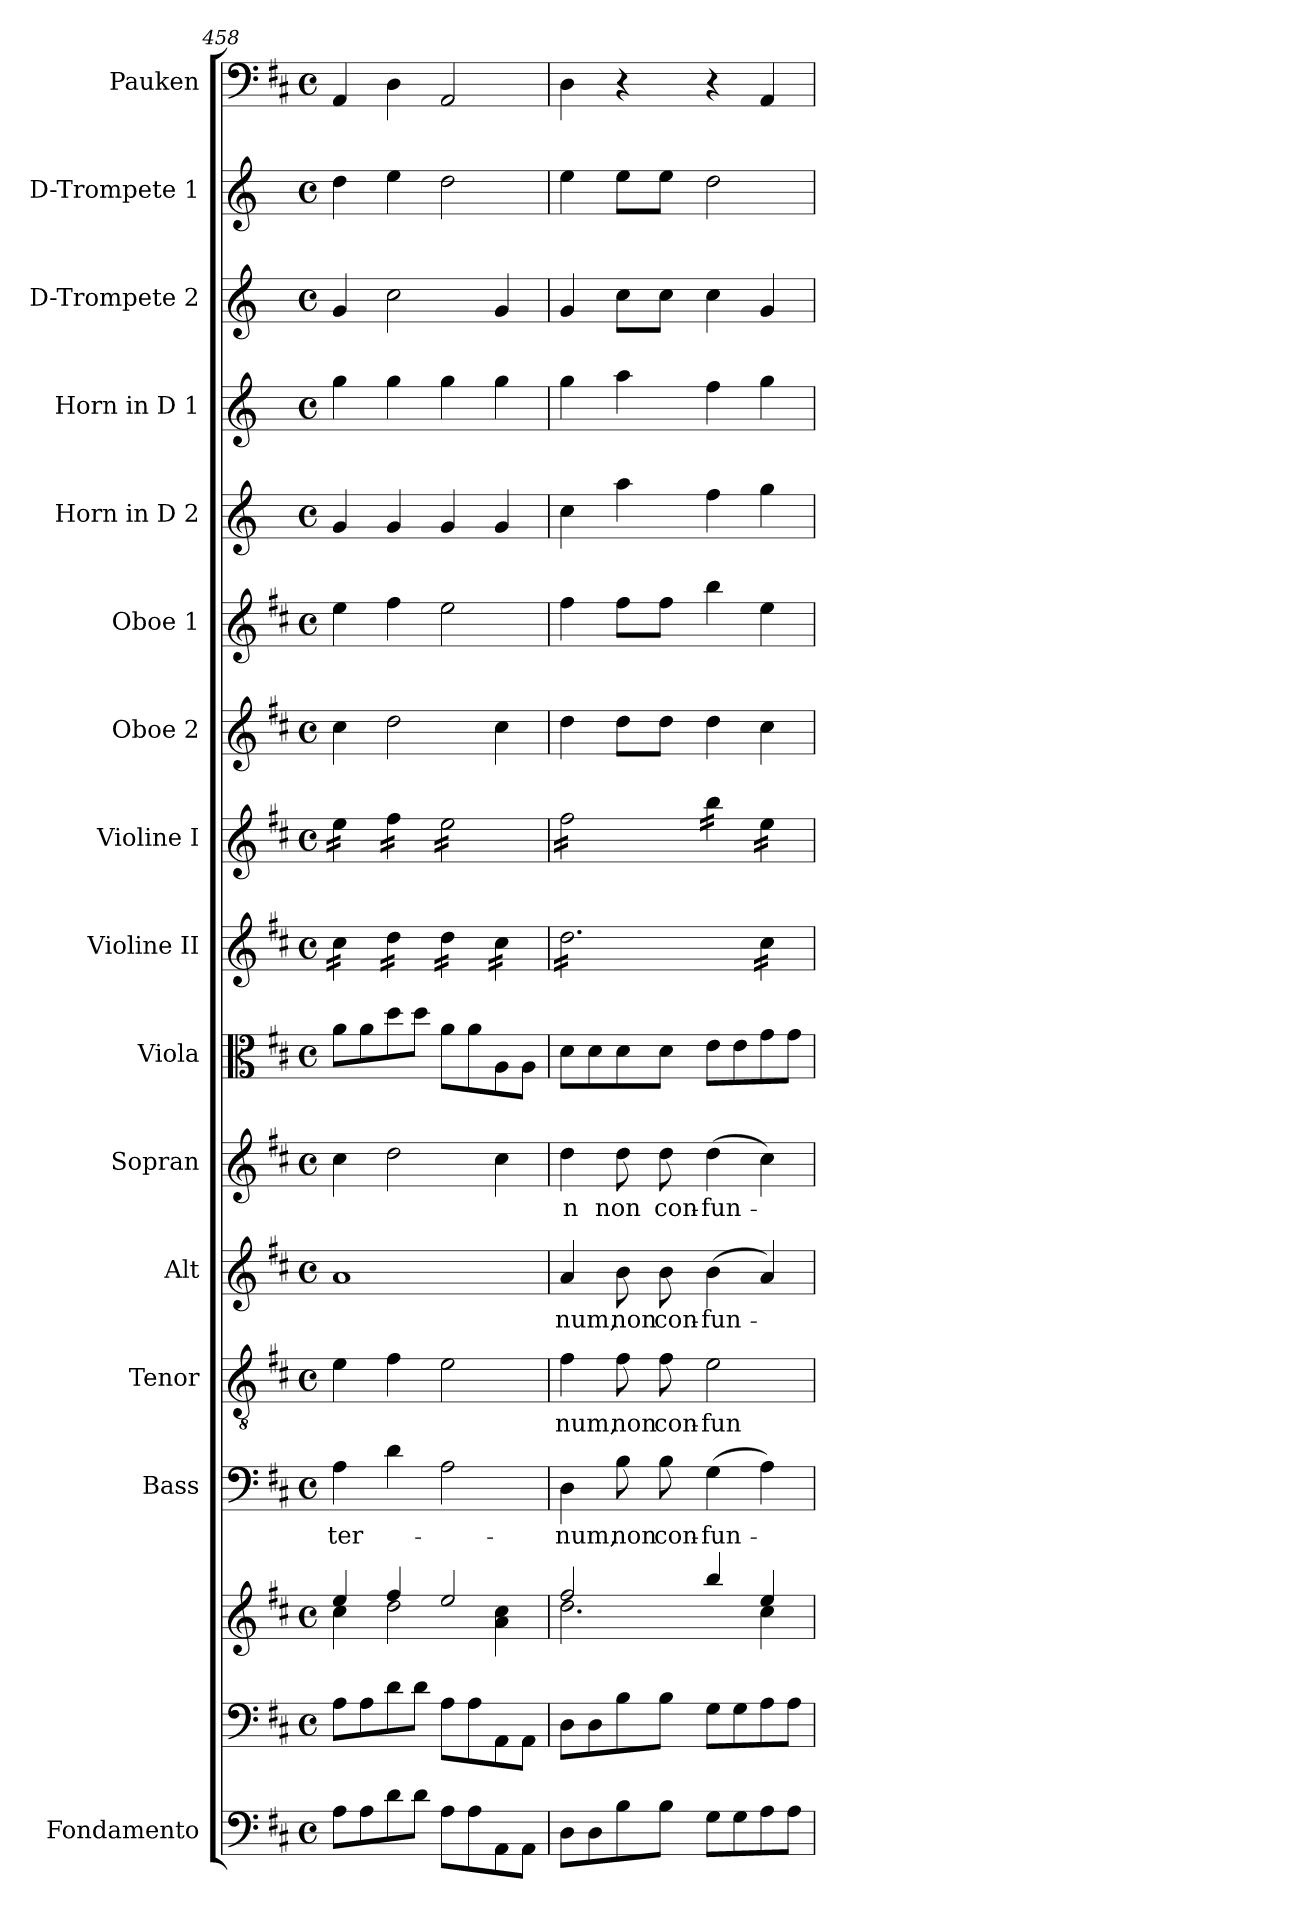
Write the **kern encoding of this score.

**kern	**kern	**kern	**kern	**text	**kern	**text	**kern	**text	**kern	**text	**kern	**kern	**kern	**kern	**kern	**kern	**kern	**kern	**kern	**kern
*part16	*part15	*part15	*part14	*part14	*part13	*part13	*part12	*part12	*part11	*part11	*part10	*part9	*part8	*part7	*part6	*part5	*part4	*part3	*part2	*part1
*staff17	*staff16	*staff15	*staff14	*staff14	*staff13	*staff13	*staff12	*staff12	*staff11	*staff11	*staff10	*staff9	*staff8	*staff7	*staff6	*staff5	*staff4	*staff3	*staff2	*staff1
*I"Fondamento	*	*	*I"Bass	*	*I"Tenor	*	*I"Alt	*	*I"Sopran	*	*I"Viola	*I"Violine II	*I"Violine I	*I"Oboe 2	*I"Oboe 1	*I"Horn in D 2	*I"Horn in D 1	*I"D-Trompete 2	*I"D-Trompete 1	*I"Pauken
*I'F.	*	*	*I'B.	*	*I'T.	*	*I'A.	*	*I'S.	*	*I'Vla.	*I'Vl. II	*I'Vl. I	*I'Ob. 2	*I'Ob. 1	*	*	*I'D Trp. 2	*I'D Trp. 1	*I'Pk.
*clefF4	*clefF4	*clefG2	*clefF4	*	*clefGv2	*	*clefG2	*	*clefG2	*	*clefC3	*clefG2	*clefG2	*clefG2	*clefG2	*clefG2	*clefG2	*clefG2	*clefG2	*clefF4
*ITrd7c12	*	*	*	*	*	*	*	*	*	*	*	*	*	*	*	*ITrd6c10	*ITrd6c10	*ITrd-1c-2	*ITrd-1c-2	*
*k[f#c#]	*k[f#c#]	*k[f#c#]	*k[f#c#]	*	*k[f#c#]	*	*k[f#c#]	*	*k[f#c#]	*	*k[f#c#]	*k[f#c#]	*k[f#c#]	*k[f#c#]	*k[f#c#]	*k[f#c#]	*k[f#c#]	*k[f#c#]	*k[f#c#]	*k[f#c#]
*D:	*D:	*D:	*D:	*	*D:	*	*D:	*	*D:	*	*D:	*D:	*D:	*D:	*D:	*D:	*D:	*D:	*D:	*D:
*M4/4	*M4/4	*M4/4	*M4/4	*	*M4/4	*	*M4/4	*	*M4/4	*	*M4/4	*M4/4	*M4/4	*M4/4	*M4/4	*M4/4	*M4/4	*M4/4	*M4/4	*M4/4
*met(c)	*met(c)	*met(c)	*met(c)	*	*met(c)	*	*met(c)	*	*met(c)	*	*met(c)	*met(c)	*met(c)	*met(c)	*met(c)	*met(c)	*met(c)	*met(c)	*met(c)	*met(c)
=458	=458	=458	=458	=458	=458	=458	=458	=458	=458	=458	=458	=458	=458	=458	=458	=458	=458	=458	=458	=458
*	*	*^	*	*	*	*	*	*	*	*	*	*	*	*	*	*	*	*	*	*
!	!	!	!	!	!LO:LY:b	!	!	!	!	!	!	!	!	!	!	!	!	!	!	!	!
*	*	*	*	*	*	*	*	*	*	*	*	*	*tremolo	*	*	*	*	*	*	*	*
*	*	*	*	*	*	*	*	*	*	*	*	*	*	*tremolo	*	*	*	*	*	*	*
8AA\L	8A\L	4ee/	4cc#\	4A\	-ter-	4e\	.	1a	.	4cc#\	.	8a\L	16cc#\LL	16ee\LL	4cc#\	4ee\	4A/	4a\	4a/	4ee\	4AA/
.	.	.	.	.	.	.	.	.	.	.	.	.	16cc#\	16ee\	.	.	.	.	.	.	.
8AA\	8A\	.	.	.	.	.	.	.	.	.	.	8a\	16cc#\	16ee\	.	.	.	.	.	.	.
.	.	.	.	.	.	.	.	.	.	.	.	.	16cc#\JJ	16ee\JJ	.	.	.	.	.	.	.
8D\	8d\	4ff#/	2dd\	4d\	.	4f#\	.	.	.	2dd\	.	8dd\	16dd\LL	16ff#\LL	2dd\	4ff#\	4A/	4a\	2dd\	4ff#\	4D\
.	.	.	.	.	.	.	.	.	.	.	.	.	16dd\	16ff#\	.	.	.	.	.	.	.
8D\J	8d\J	.	.	.	.	.	.	.	.	.	.	8dd\J	16dd\	16ff#\	.	.	.	.	.	.	.
.	.	.	.	.	.	.	.	.	.	.	.	.	16dd\JJ	16ff#\JJ	.	.	.	.	.	.	.
8AA\L	8A\L	2ee/	.	2A\	.	2e\	.	.	.	.	.	8a\L	16dd\LL	16ee\LL	.	2ee\	4A/	4a\	.	2ee\	2AA/
.	.	.	.	.	.	.	.	.	.	.	.	.	16dd\	16ee\	.	.	.	.	.	.	.
8AA\	8A\	.	.	.	.	.	.	.	.	.	.	8a\	16dd\	16ee\	.	.	.	.	.	.	.
.	.	.	.	.	.	.	.	.	.	.	.	.	16dd\JJ	16ee\	.	.	.	.	.	.	.
8AAA\	8AA\	.	4a\ 4cc#\	.	.	.	.	.	.	4cc#\	.	8A\	16cc#\LL	16ee\	4cc#\	.	4A/	4a\	4a/	.	.
.	.	.	.	.	.	.	.	.	.	.	.	.	16cc#\	16ee\	.	.	.	.	.	.	.
8AAA\J	8AA\J	.	.	.	.	.	.	.	.	.	.	8A\J	16cc#\	16ee\	.	.	.	.	.	.	.
.	.	.	.	.	.	.	.	.	.	.	.	.	16cc#\JJ	16ee\JJ	.	.	.	.	.	.	.
=459	=459	=459	=459	=459	=459	=459	=459	=459	=459	=459	=459	=459	=459	=459	=459	=459	=459	=459	=459	=459	=459
!	!	!	!	!	!LO:LY:b	!	!LO:LY:b	!	!LO:LY:b	!	!LO:LY:b	!	!	!	!	!	!	!	!	!	!
8DD\L	8D\L	2ff#/	2.dd\	4D\	-num,	4f#\	-num,	4a/	-num,	4dd\	-n	8d\L	16dd\LL	16ff#\LL	4dd\	4ff#\	4d\	4a\	4a/	4ff#\	4D\
.	.	.	.	.	.	.	.	.	.	.	.	.	16dd\	16ff#\	.	.	.	.	.	.	.
8DD\	8D\	.	.	.	.	.	.	.	.	.	.	8d\	16dd\	16ff#\	.	.	.	.	.	.	.
.	.	.	.	.	.	.	.	.	.	.	.	.	16dd\	16ff#\	.	.	.	.	.	.	.
!	!	!	!	!	!LO:LY:b	!	!LO:LY:b	!	!LO:LY:b	!	!LO:LY:b	!	!	!	!	!	!	!	!	!	!
8BB\	8B\	.	.	8B\	non	8f#\	non	8b\	non	8dd\	non	8d\	16dd\	16ff#\	8dd\L	8ff#\L	4b\	4b\	8dd\L	8ff#\L	4r
.	.	.	.	.	.	.	.	.	.	.	.	.	16dd\	16ff#\	.	.	.	.	.	.	.
!	!	!	!	!	!LO:LY:b	!	!LO:LY:b	!	!LO:LY:b	!	!LO:LY:b	!	!	!	!	!	!	!	!	!	!
8BB\J	8B\J	.	.	8B\	con-	8f#\	con-	8b\	con-	8dd\	con-	8d\J	16dd\	16ff#\	8dd\J	8ff#\J	.	.	8dd\J	8ff#\J	.
.	.	.	.	.	.	.	.	.	.	.	.	.	16dd\	16ff#\JJ	.	.	.	.	.	.	.
!	!	!	!	!	!LO:LY:b	!	!LO:LY:b	!	!LO:LY:b	!	!LO:LY:b	!	!	!	!	!	!	!	!	!	!
8GG\L	8G\L	4bb/	.	(>4G\	-fun-	2e\	-fun-	(>4b\	-fun-	(>4dd\	-fun-	8e\L	16dd\	16bb\LL	4dd\	4bb\	4g\	4g\	4dd\	2ee\	4r
.	.	.	.	.	.	.	.	.	.	.	.	.	16dd\	16bb\	.	.	.	.	.	.	.
8GG\	8G\	.	.	.	.	.	.	.	.	.	.	8e\	16dd\	16bb\	.	.	.	.	.	.	.
.	.	.	.	.	.	.	.	.	.	.	.	.	16dd\JJ	16bb\JJ	.	.	.	.	.	.	.
8AA\	8A\	4ee/	4cc#\	4A\)	.	.	.	4a/)	.	4cc#\)	.	8g\	16cc#\LL	16ee\LL	4cc#\	4ee\	4a\	4a\	4a/	.	4AA/
.	.	.	.	.	.	.	.	.	.	.	.	.	16cc#\	16ee\	.	.	.	.	.	.	.
8AA\J	8A\J	.	.	.	.	.	.	.	.	.	.	8g\J	16cc#\	16ee\	.	.	.	.	.	.	.
.	.	.	.	.	.	.	.	.	.	.	.	.	16cc#\JJ	16ee\JJ	.	.	.	.	.	.	.
*	*	*	*	*	*	*	*	*	*	*	*	*	*	*Xtremolo	*	*	*	*	*	*	*
*	*	*	*	*	*	*	*	*	*	*	*	*	*Xtremolo	*	*	*	*	*	*	*	*
*	*	*v	*v	*	*	*	*	*	*	*	*	*	*	*	*	*	*	*	*	*	*
=	=	=	=	=	=	=	=	=	=	=	=	=	=	=	=	=	=	=	=	=
*-	*-	*-	*-	*-	*-	*-	*-	*-	*-	*-	*-	*-	*-	*-	*-	*-	*-	*-	*-	*-
